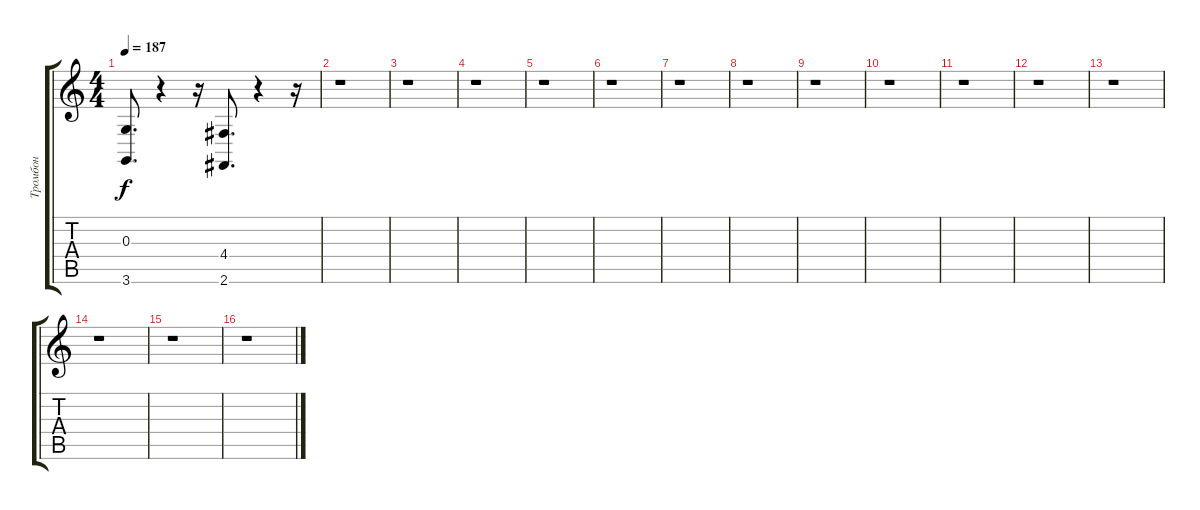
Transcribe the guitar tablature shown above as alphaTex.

\track ("Тромбон" "Тромбон") {instrument trombone}
\staff {score tabs}
\tuning (E4 B3 G3 D3 A2 E2) {hide}
\ts (4 4)
\tempo 187
\clef g2
\ks c
(0.3 3.6).8{d dy f} r.4 r.16 (4.4 2.6).8{d} r.4 r.16 |
r.1 |
r.1 |
r.1 |
r.1 |
r.1 |
r.1 |
r.1 |
r.1 |
r.1 |
r.1 |
r.1 |
r.1 |
r.1 |
r.1 |
r.1
